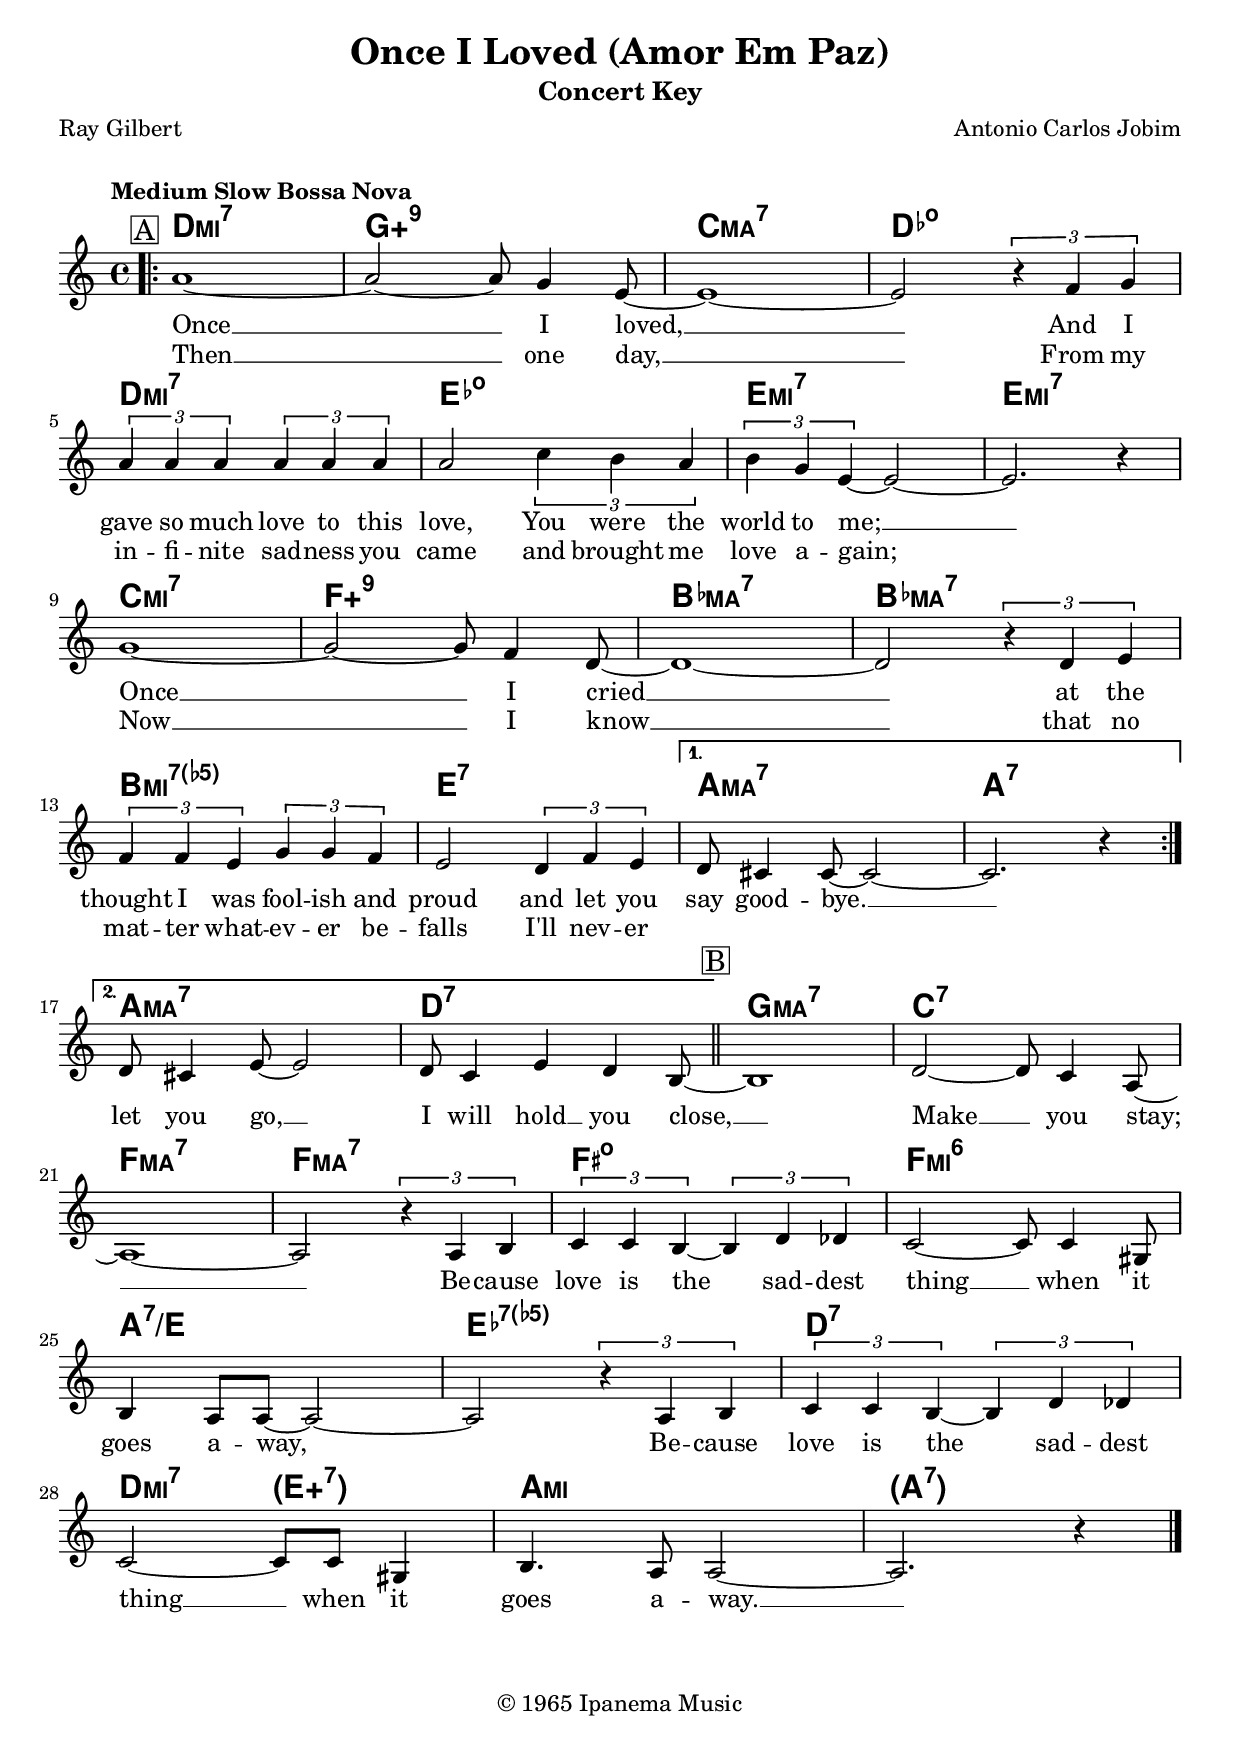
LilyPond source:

\version "2.24.0"

\include "english.ly"

instrument = "Concert Key"
whatKey = a
whatClef = "treble"

%% -*- Mode: LilyPond -*-

\include "lead-sheets.ily"

refrainLyricsOne = \lyricmode {
  Once __ I loved, __
  And I gave so much love to this love,
  You were the world to me; __
  Once __ I cried __ at the
  thought I was fool -- ish and proud and let you
}

refrainLyricsRepOne = \lyricmode {
  say good -- bye. __
}

refrainLyricsTwo = \lyricmode {
  Then __ one day, __ 
  From my in -- fi -- nite sad -- ness
  you came and brought me love a -- gain;
  Now __ I know __ that no mat -- ter what -- ev -- er be -- falls
  I'll nev -- er
}

refrainLyricsLast = \lyricmode {
  let you go, __ I will hold __ you close, __
  Make __ you stay; __
  Be -- cause love is the sad -- dest thing __
  when it goes a -- way,
  Be -- cause love is the sad -- dest thing __
  when it goes a -- way. __
}

refrainChords = \chordmode {
  b1:m7 e1:9.5+ a1:maj7 bf1:dim7
  b1:m7 c1:dim7 cs1:m7 cs1:m7
  
  a1:m7 d1:9.5+ g1:maj7 g1:maj7 gs1:m7.5- cs1:7
  
  fs1:maj7 fs1:7
  
  fs1:maj7 b1:7
  
  e1:maj7 a1:7
  d1:maj7 d1:maj7 ds1:dim7 d1:m6 fs1:7/cs c1:7.5- b1:7
  b2:m7
  \set chordNameFunction = #begin-end-parenthesis-ignatzek-chord-names
  cs2:7.5+
  \unset chordNameFunction
  fs1:m
  \set chordNameFunction = #begin-end-parenthesis-ignatzek-chord-names
  fs1:7
  \unset chordNameFunction
}

refrainMelody = \relative f' {
  \time 4/4
  \key fs \minor
  \clef \whatClef
  \tempo "Medium Slow Bossa Nova"

  \mark \markup{ \box "A" }
  
  \bar ".|:"

  \repeat volta 2 {
  fs1~ | fs2~ fs8 e4 cs8~ | cs1~ | cs2 \tuplet 3/2 { r4 d4 e4 } |
  \break
  \tuplet 3/2 { fs4 fs4 fs4 } \tuplet 3/2 { fs4 fs4 fs4 } |
  fs2 \tuplet 3/2 { a4 gs4 fs4 } |
  \tuplet 3/2 { gs4 e4 cs4~ } cs2~ | cs2. r4 |
  \break
  e1~ | e2~ e8 d4 b8~ | b1~ | b2 \tuplet 3/2 { r4 b4 cs4 } |
  \tuplet 3/2 { d4 d4 cs4 } \tuplet 3/2 { e4 e4 d4 } | 
  cs2 \tuplet 3/2 { b4 d4 cs4 } |
  } \alternative { {
  b8 as4 as8~ as2~ | as2. r4 |
  }{
    \break
  b8 as4 cs8~ cs2 | b8 a4 cs4 b4 gs8~ |
  } }

  \bar "||"

  \mark \markup{ \box "B" }
  
  gs1 | b2~ b8 a4 fs8~ |
  \break
  fs1~ | fs2 \tuplet 3/2 { r4 fs4 gs4 } |
  \tuplet 3/2 { a4 a4 gs4~ } \tuplet 3/2 { gs4 b4 bf4 } | a2~ a8 a4 es8 |
  \break
  gs4 fs8 fs8~ fs2~ | fs2 \tuplet 3/2 { r4 fs4 gs4 } |
  \tuplet 3/2 { a4 a4 gs4~} \tuplet 3/2 { gs4 b4 bf4 } |
  \break
  a2~ a8 a8 es4 | gs4. fs8 fs2~ | fs2. r4 |
  
  \bar "|."
}

\include "paper.ily"

\header {
  title = "Once I Loved (Amor Em Paz)"
  subtitle = \instrument
  poet = "Ray Gilbert"
  composer = "Antonio Carlos Jobim"
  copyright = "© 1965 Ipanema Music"
}

\markup {
  % Leave a gap after the header
  \vspace #1
}

\score {
  <<
    { \context ChordNames 
      {
      \override ChordName.font-size = #+3
      \override ChordName.font-series = #'bold
      \set chordChanges = ##f
     \transpose fs \whatKey {
       \refrainChords
	}
      }
      }
    \new Staff {
      \context Voice = "voiceMelody" { 
	\noDoubleAccidentalMusic \transpose fs \whatKey {
	  \refrainMelody
	  }
	}
    }
    \new Lyrics \lyricsto "voiceMelody"
    {
    <<
      { \refrainLyricsOne }
      \new Lyrics {
	\set associatedVoice = "voiceMelody"
	\refrainLyricsTwo }
    >>
    \refrainLyricsRepOne
    \refrainLyricsLast
    }
  >>
  \layout { }
}

